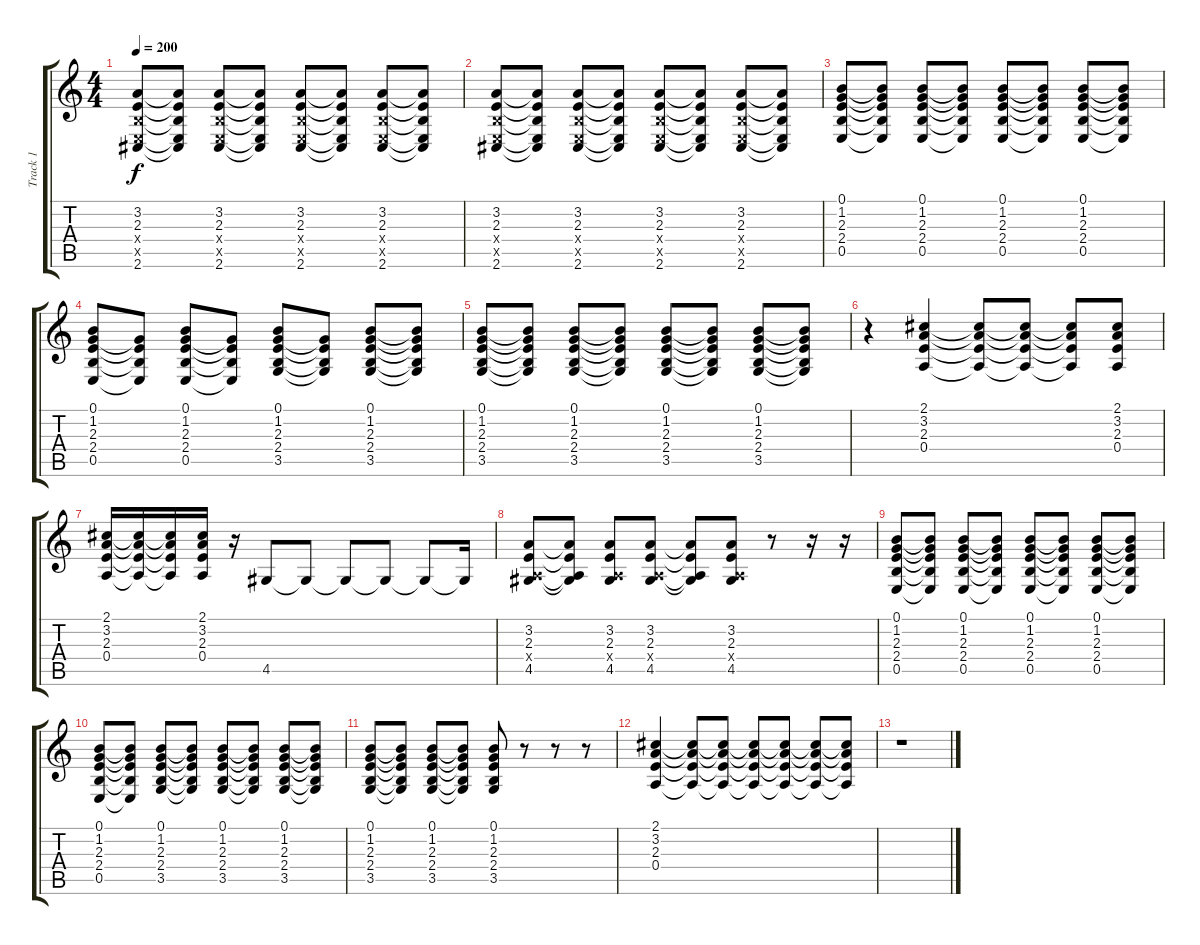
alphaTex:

\track ("Track 1" "Track 1") {instrument acousticguitarsteel}
\staff {score tabs}
\tuning (B3 Gb3 D3 A2 E2 B1) {hide}
\ts (4 4)
\tempo 200
\clef g2
\ks c
(3.2 2.3 2.4{x} 0.5{x} 2.6).8{dy f} (3.2{t} 2.3{t} 2.4{t} 0.5{t} 2.6{t}).8 (3.2 2.3 2.4{x} 0.5{x} 2.6).8 (3.2{t} 2.3{t} 2.4{t} 0.5{t} 2.6{t}).8 (3.2 2.3 2.4{x} 0.5{x} 2.6).8 (3.2{t} 2.3{t} 2.4{t} 0.5{t} 2.6{t}).8 (3.2 2.3 2.4{x} 0.5{x} 2.6).8 (3.2{t} 2.3{t} 2.4{t} 0.5{t} 2.6{t}).8 |
(3.2 2.3 2.4{x} 0.5{x} 2.6).8 (3.2{t} 2.3{t} 2.4{t} 0.5{t} 2.6{t}).8 (3.2 2.3 2.4{x} 0.5{x} 2.6).8 (3.2{t} 2.3{t} 2.4{t} 0.5{t} 2.6{t}).8 (3.2 2.3 2.4{x} 0.5{x} 2.6).8 (3.2{t} 2.3{t} 2.4{t} 0.5{t} 2.6{t}).8 (3.2 2.3 2.4{x} 0.5{x} 2.6).8 (3.2{t} 2.3{t} 2.4{t} 0.5{t} 2.6{t}).8 |
(0.1 1.2 2.3 2.4 0.5).8 (0.1{t} 1.2{t} 2.3{t} 2.4{t} 0.5{t}).8 (0.1 1.2 2.3 2.4 0.5).8 (0.1{t} 1.2{t} 2.3{t} 2.4{t} 0.5{t}).8 (0.1 1.2 2.3 2.4 0.5).8 (0.1{t} 1.2{t} 2.3{t} 2.4{t} 0.5{t}).8 (0.1 1.2 2.3 2.4 0.5).8 (0.1{t} 1.2{t} 2.3{t} 2.4{t} 0.5{t}).8 |
(0.1 1.2 2.3 2.4 0.5).8 (1.2{t} 2.3{t} 2.4{t} 0.5{t}).8 (0.1 1.2 2.3 2.4 0.5).8 (1.2{t} 2.3{t} 2.4{t} 0.5{t}).8 (0.1 1.2 2.3 2.4 3.5).8 (1.2{t} 2.3{t} 2.4{t} 3.5{t}).8 (0.1 1.2 2.3 2.4 3.5).8 (0.1{t} 1.2{t} 2.3{t} 2.4{t} 3.5{t}).8 |
(0.1 1.2 2.3 2.4 3.5).8 (0.1{t} 1.2{t} 2.3{t} 2.4{t} 3.5{t}).8 (0.1 1.2 2.3 2.4 3.5).8 (0.1{t} 1.2{t} 2.3{t} 2.4{t} 3.5{t}).8 (0.1 1.2 2.3 2.4 3.5).8 (0.1{t} 1.2{t} 2.3{t} 2.4{t} 3.5{t}).8 (0.1 1.2 2.3 2.4 3.5).8 (0.1{t} 1.2{t} 2.3{t} 2.4{t} 3.5{t}).8 |
r.4 (2.1 3.2 2.3 0.4).4 (2.1{t} 3.2{t} 2.3{t} 0.4{t}).8 (2.1{t} 3.2{t} 2.3{t} 0.4{t}).8 (2.1{t} 3.2{t} 2.3{t} 0.4{t}).8 (2.1 3.2 2.3 0.4).8 |
(2.1 3.2 2.3 0.4).16 (2.1{t} 3.2{t} 2.3{t} 0.4{t}).16 (2.1{t} 3.2{t} 2.3{t} 0.4{t}).16 (2.1 3.2 2.3 0.4).16 r.16 4.5.8 4.5{t}.8 4.5{t}.8 4.5{t}.8 4.5{t}.8 4.5{t}.16 |
(3.2 2.3 0.4{x} 4.5).8 (3.2{t} 2.3{t} 0.4{t} 4.5{t}).8 (3.2 2.3 0.4{x} 4.5).8 (3.2 2.3 0.4{x} 4.5).8 (3.2{t} 2.3{t} 0.4{t} 4.5{t}).8 (3.2 2.3 0.4{x} 4.5).8 r.8 r.16 r.16 |
(0.1 1.2 2.3 2.4 0.5).8 (0.1{t} 1.2{t} 2.3{t} 2.4{t} 0.5{t}).8 (0.1 1.2 2.3 2.4 0.5).8 (0.1{t} 1.2{t} 2.3{t} 2.4{t} 0.5{t}).8 (0.1 1.2 2.3 2.4 0.5).8 (0.1{t} 1.2{t} 2.3{t} 2.4{t} 0.5{t}).8 (0.1 1.2 2.3 2.4 0.5).8 (0.1{t} 1.2{t} 2.3{t} 2.4{t} 0.5{t}).8 |
(0.1 1.2 2.3 2.4 0.5).8 (0.1{t} 1.2{t} 2.3{t} 2.4{t} 0.5{t}).8 (0.1 1.2 2.3 2.4 3.5).8 (0.1{t} 1.2{t} 2.3{t} 2.4{t} 3.5{t}).8 (0.1 1.2 2.3 2.4 3.5).8 (0.1{t} 1.2{t} 2.3{t} 2.4{t} 3.5{t}).8 (0.1 1.2 2.3 2.4 3.5).8 (0.1{t} 1.2{t} 2.3{t} 2.4{t} 3.5{t}).8 |
(0.1 1.2 2.3 2.4 3.5).8 (0.1{t} 1.2{t} 2.3{t} 2.4{t} 3.5{t}).8 (0.1 1.2 2.3 2.4 3.5).8 (0.1{t} 1.2{t} 2.3{t} 2.4{t} 3.5{t}).8 (0.1 1.2 2.3 2.4 3.5).8 r.8 r.8 r.8 |
(2.1 3.2 2.3 0.4).4 (2.1{t} 3.2{t} 2.3{t} 0.4{t}).8 (2.1{t} 3.2{t} 2.3{t} 0.4{t}).8 (2.1{t} 3.2{t} 2.3{t} 0.4{t}).8 (2.1{t} 3.2{t} 2.3{t} 0.4{t}).8 (2.1{t} 3.2{t} 2.3{t} 0.4{t}).8 (2.1{t} 3.2{t} 2.3{t} 0.4{t}).8 |
r.1
